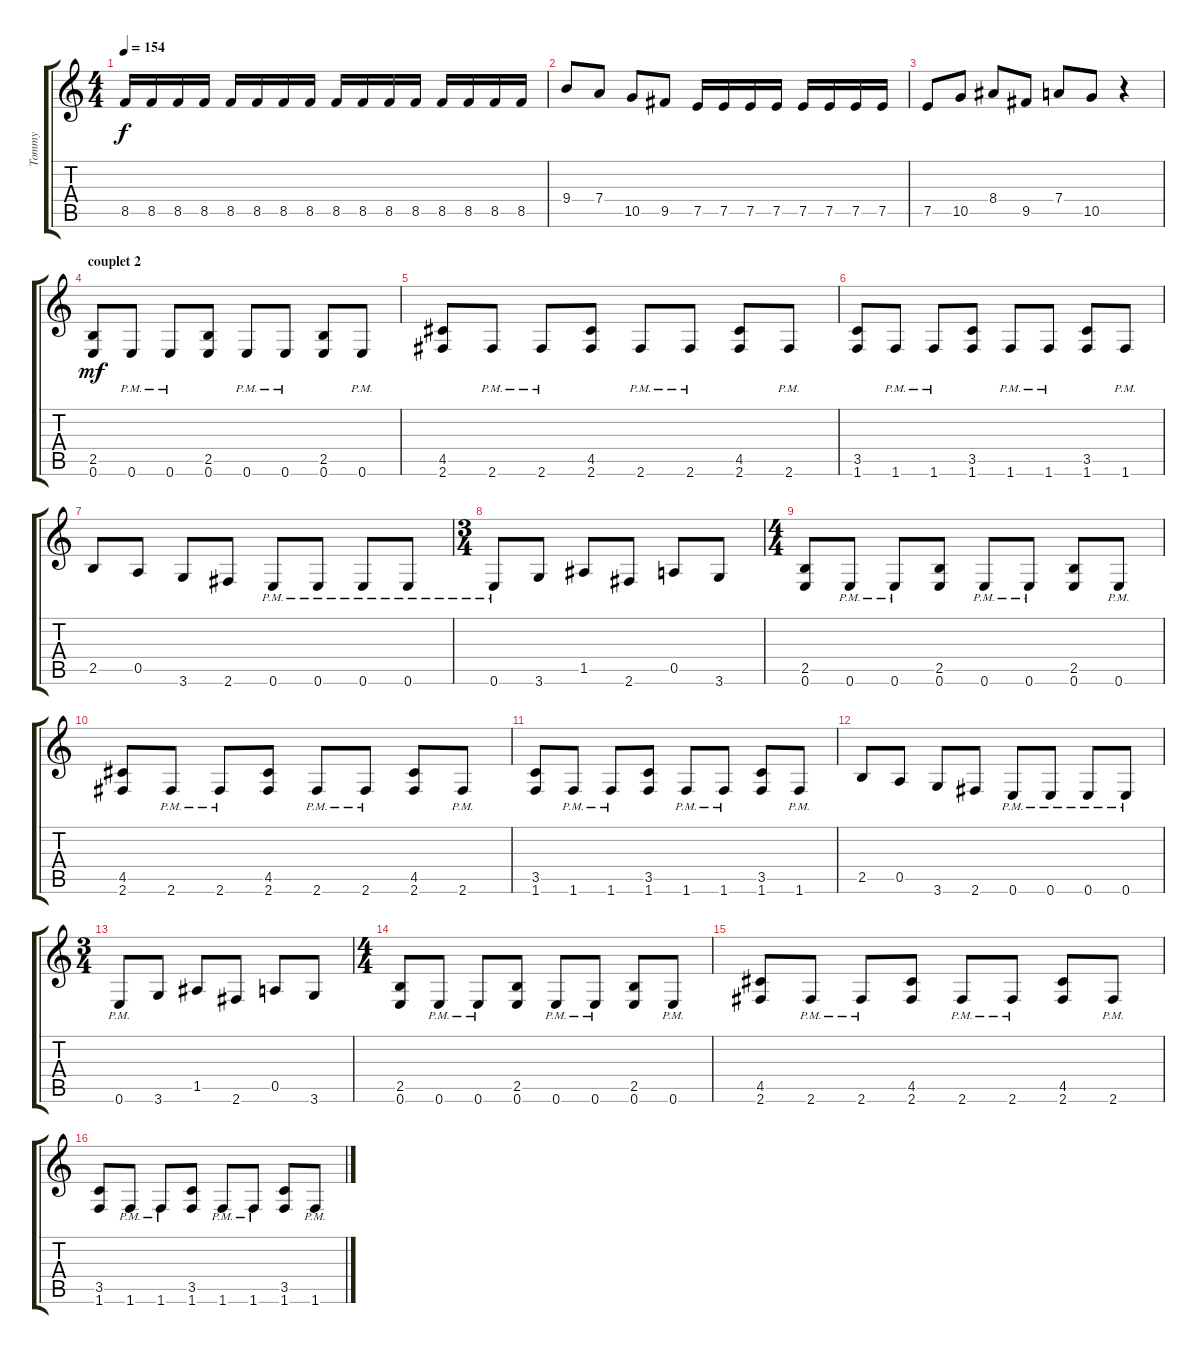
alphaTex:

\track ("Tommy" "Tommy") {instrument distortionguitar}
\staff {score tabs}
\tuning (E4 B3 G3 D3 A2 E2) {hide}
\ts (4 4)
\tempo 154
\clef g2
\ks c
8.5.16{dy f} 8.5.16 8.5.16 8.5.16 8.5.16 8.5.16 8.5.16 8.5.16 8.5.16 8.5.16 8.5.16 8.5.16 8.5.16 8.5.16 8.5.16 8.5.16 |
9.4.8 7.4.8 10.5.8 9.5.8 7.5.16 7.5.16 7.5.16 7.5.16 7.5.16 7.5.16 7.5.16 7.5.16 |
7.5.8 10.5.8 8.4.8 9.5.8 7.4.8 10.5.8 r.4 |
\section ("" "couplet 2")
(2.5 0.6).8{dy mf} 0.6{pm}.8 0.6{pm}.8 (2.5 0.6).8 0.6{pm}.8 0.6{pm}.8 (2.5 0.6).8 0.6{pm}.8 |
(4.5 2.6).8 2.6{pm}.8 2.6{pm}.8 (4.5 2.6).8 2.6{pm}.8 2.6{pm}.8 (4.5 2.6).8 2.6{pm}.8 |
(3.5 1.6).8 1.6{pm}.8 1.6{pm}.8 (3.5 1.6).8 1.6{pm}.8 1.6{pm}.8 (3.5 1.6).8 1.6{pm}.8 |
2.5.8 0.5.8 3.6.8 2.6.8 0.6{pm}.8 0.6{pm}.8 0.6{pm}.8 0.6{pm}.8 |
\ts (3 4)
0.6{pm}.8 3.6.8 1.5.8 2.6.8 0.5.8 3.6.8 |
\ts (4 4)
(2.5 0.6).8 0.6{pm}.8 0.6{pm}.8 (2.5 0.6).8 0.6{pm}.8 0.6{pm}.8 (2.5 0.6).8 0.6{pm}.8 |
(4.5 2.6).8 2.6{pm}.8 2.6{pm}.8 (4.5 2.6).8 2.6{pm}.8 2.6{pm}.8 (4.5 2.6).8 2.6{pm}.8 |
(3.5 1.6).8 1.6{pm}.8 1.6{pm}.8 (3.5 1.6).8 1.6{pm}.8 1.6{pm}.8 (3.5 1.6).8 1.6{pm}.8 |
2.5.8 0.5.8 3.6.8 2.6.8 0.6{pm}.8 0.6{pm}.8 0.6{pm}.8 0.6{pm}.8 |
\ts (3 4)
0.6{pm}.8 3.6.8 1.5.8 2.6.8 0.5.8 3.6.8 |
\ts (4 4)
(2.5 0.6).8 0.6{pm}.8 0.6{pm}.8 (2.5 0.6).8 0.6{pm}.8 0.6{pm}.8 (2.5 0.6).8 0.6{pm}.8 |
(4.5 2.6).8 2.6{pm}.8 2.6{pm}.8 (4.5 2.6).8 2.6{pm}.8 2.6{pm}.8 (4.5 2.6).8 2.6{pm}.8 |
(3.5 1.6).8 1.6{pm}.8 1.6{pm}.8 (3.5 1.6).8 1.6{pm}.8 1.6{pm}.8 (3.5 1.6).8 1.6{pm}.8
